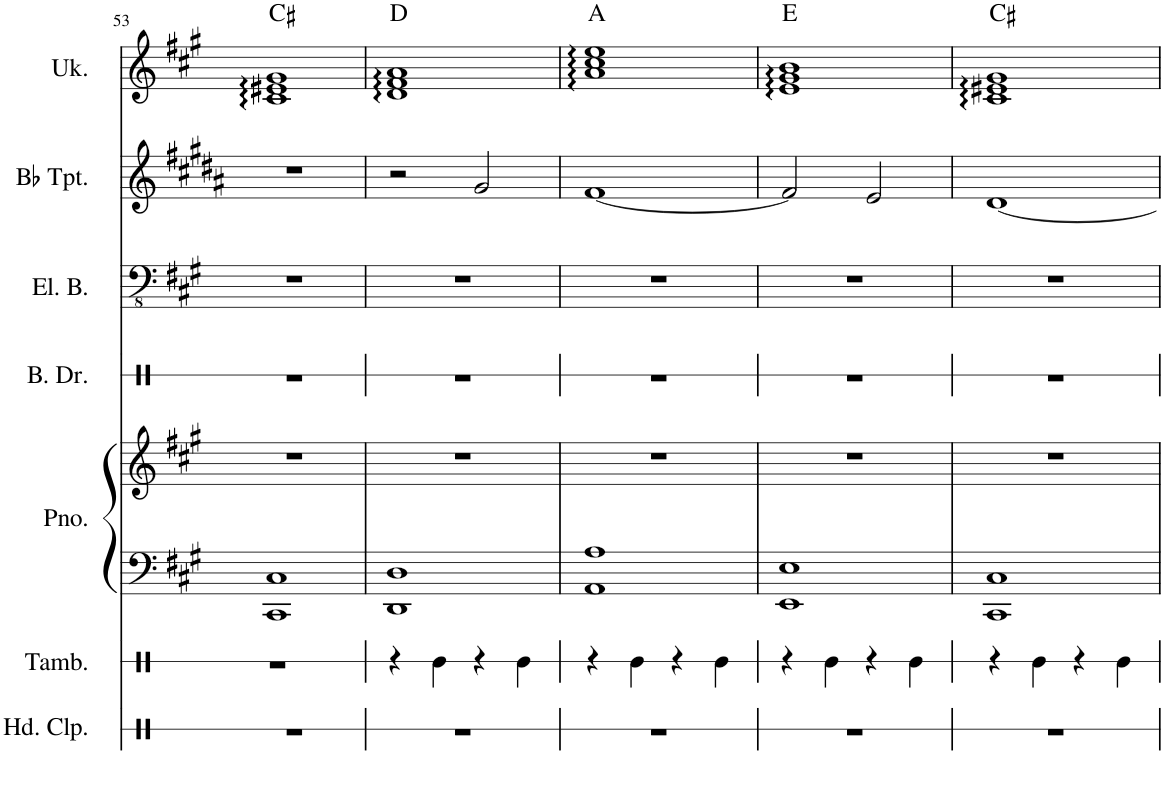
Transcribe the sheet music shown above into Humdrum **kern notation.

**kern	**kern	**kern	**kern	**kern	**kern	**kern	**kern	**harte
*part7	*part6	*part5	*part5	*part4	*part3	*part2	*part1	*part1
*staff8	*staff7	*staff6	*staff5	*staff4	*staff3	*staff2	*staff1	*
*I"Hand Clap	*I"Tambourine	*I"Piano	*	*I"Bass Drum	*I"Electric Bass	*I"Bb Trumpet	*I"Ukulele	*
*I'Hd. Clp.	*I'Tamb.	*I'Pno.	*	*I'B. Dr.	*I'El. B.	*I'Bb Tpt.	*I'Uk.	*
!!LO:PB:g=z
*clefX	*clefX	*clefF4	*clefG2	*clefX	*clefFv4	*clefG2	*clefG2	*
*	*	*	*	*	*	*Trd1c2	*	*
*k[]	*k[]	*k[f#c#g#]	*k[f#c#g#]	*k[]	*k[f#c#g#]	*k[f#c#g#d#a#]	*k[f#c#g#]	*
*M4/4	*M4/4	*M4/4	*M4/4	*M4/4	*M4/4	*M4/4	*M4/4	*
=53	=53	=53	=53	=53	=53	=53	=53	=53
1r	1r	1CC# 1C#	1r	1r	1r	1r	1c# 1e#X 1g#	C#:maj
=54	=54	=54	=54	=54	=54	=54	=54	=54
1r	4r	1DD 1D	1r	1r	1r	2r	1d 1f# 1a	D:maj
.	4Re\	.	.	.	.	.	.	.
.	4r	.	.	.	.	2g#/	.	.
.	4Re\	.	.	.	.	.	.	.
=55	=55	=55	=55	=55	=55	=55	=55	=55
1r	4r	1AA 1A	1r	1r	1r	[1f#	1a 1cc# 1ee	A:maj
.	4Re\	.	.	.	.	.	.	.
.	4r	.	.	.	.	.	.	.
.	4Re\	.	.	.	.	.	.	.
=56	=56	=56	=56	=56	=56	=56	=56	=56
1r	4r	1EE 1E	1r	1r	1r	2f#/]	1e 1g# 1b	E:maj
.	4Re\	.	.	.	.	.	.	.
.	4r	.	.	.	.	2e/	.	.
.	4Re\	.	.	.	.	.	.	.
=57	=57	=57	=57	=57	=57	=57	=57	=57
1r	4r	1CC# 1C#	1r	1r	1r	[1d#	1c# 1e#X 1g#	C#:maj
.	4Re\	.	.	.	.	.	.	.
.	4r	.	.	.	.	.	.	.
.	4Re\	.	.	.	.	.	.	.
=	=	=	=	=	=	=	=	=
*-	*-	*-	*-	*-	*-	*-	*-	*-
